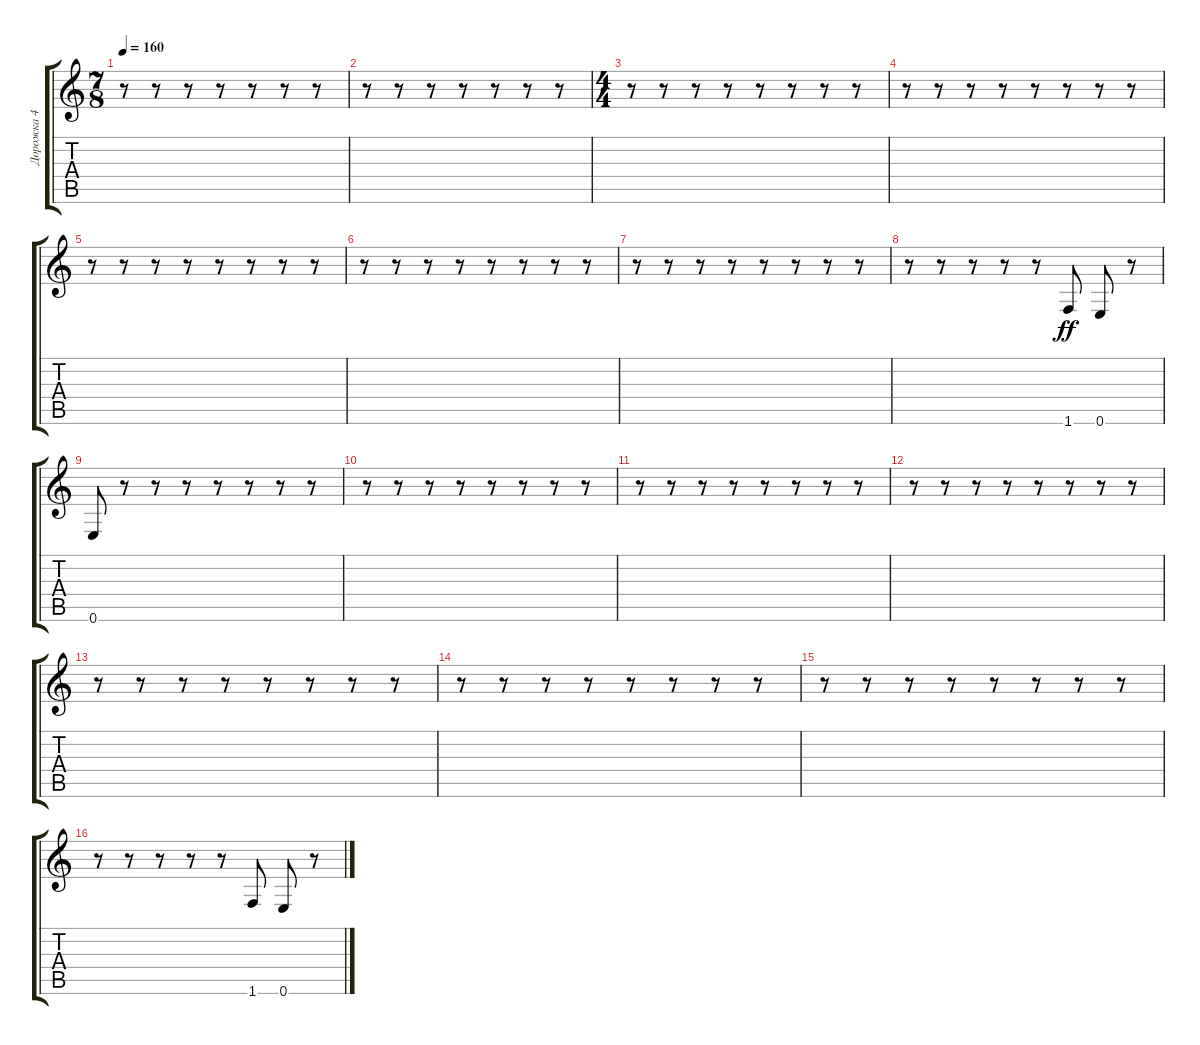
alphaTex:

\track ("Дорожка 4" "Дорожка 4") {instrument electricbasspick}
\staff {score tabs}
\tuning (E4 B3 G3 D3 A2 E2) {hide}
\ts (7 8)
\tempo 160
\clef g2
\ks c
r.8{dy ff} r.8 r.8 r.8 r.8 r.8 r.8 |
r.8 r.8 r.8 r.8 r.8 r.8 r.8 |
\ts (4 4)
r.8 r.8 r.8 r.8 r.8 r.8 r.8 r.8 |
r.8 r.8 r.8 r.8 r.8 r.8 r.8 r.8 |
r.8 r.8 r.8 r.8 r.8 r.8 r.8 r.8 |
r.8 r.8 r.8 r.8 r.8 r.8 r.8 r.8 |
r.8 r.8 r.8 r.8 r.8 r.8 r.8 r.8 |
r.8 r.8 r.8 r.8 r.8 1.6.8 0.6.8 r.8 |
0.6.8 r.8 r.8 r.8 r.8 r.8 r.8 r.8 |
r.8 r.8 r.8 r.8 r.8 r.8 r.8 r.8 |
r.8 r.8 r.8 r.8 r.8 r.8 r.8 r.8 |
r.8 r.8 r.8 r.8 r.8 r.8 r.8 r.8 |
r.8 r.8 r.8 r.8 r.8 r.8 r.8 r.8 |
r.8 r.8 r.8 r.8 r.8 r.8 r.8 r.8 |
r.8 r.8 r.8 r.8 r.8 r.8 r.8 r.8 |
r.8 r.8 r.8 r.8 r.8 1.6.8 0.6.8 r.8
